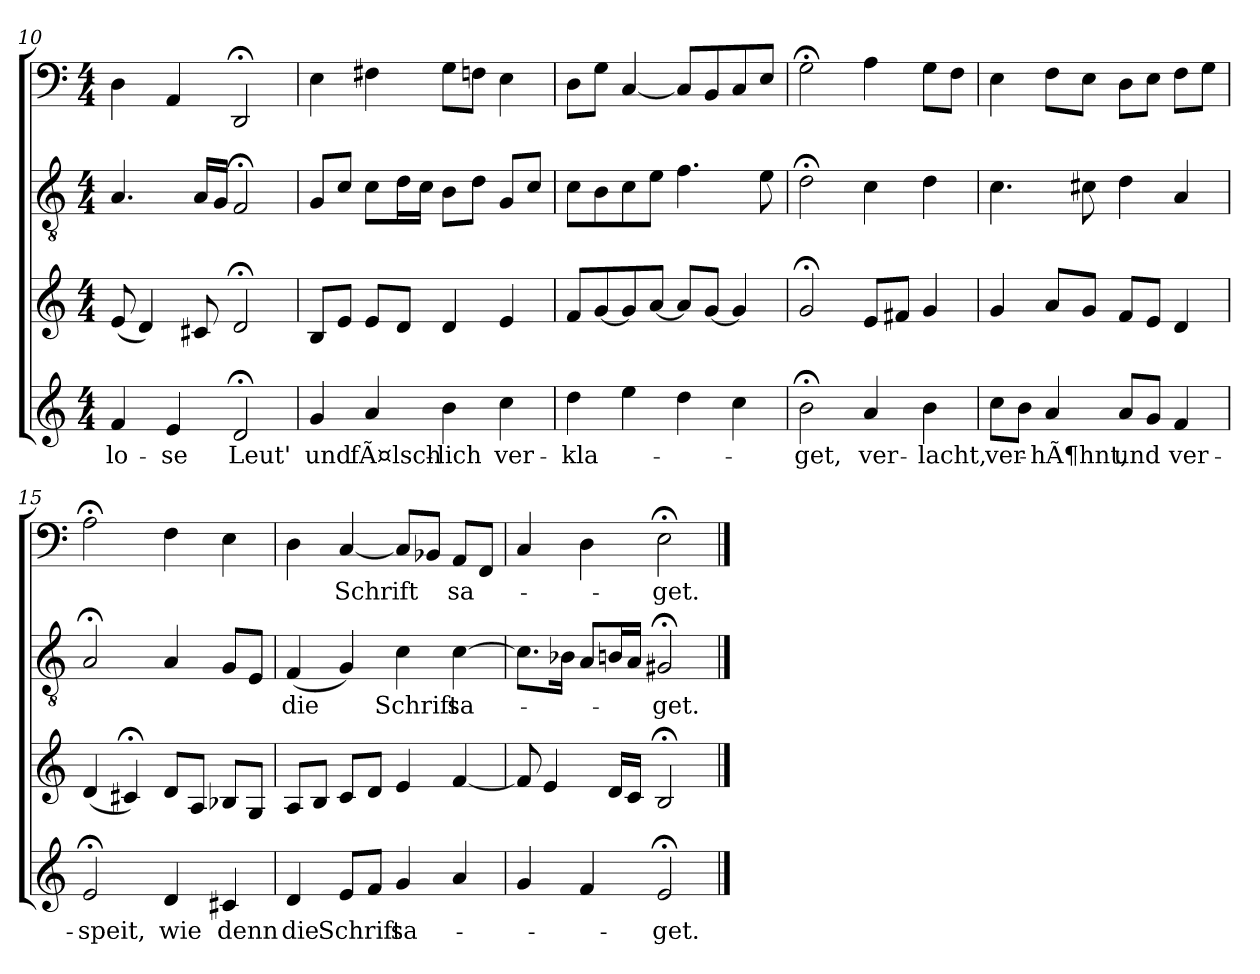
**kern	**text	**kern	**kern	**text	**kern	**text
*part4	*part4	*part3	*part2	*part2	*part1	*part1
*staff4	*staff4	*staff3	*staff2	*staff2	*staff1	*staff1
*clefG2	*	*clefG2	*clefGv2	*	*clefF4	*
*k[]	*	*k[]	*k[]	*	*k[]	*
*a:	*	*a:	*a:	*	*a:	*
*M4/4	*	*M4/4	*M4/4	*	*M4/4	*
=10	=10	=10	=10	=10	=10	=10
4f	-lo-	(8e	4.A	.	4D	.
.	.	4d)	.	.	.	.
4e	-se	.	.	.	4AA	.
.	.	8c#X	16ALL	.	.	.
.	.	.	16GJJ	.	.	.
2d;<	Leut'	2d;<	2F;<	.	2DD;<	.
=11	=11	=11	=11	=11	=11	=11
4g	und	8BL	8GL	.	4E	.
.	.	8eJ	8cJ	.	.	.
4a	fÃ¤lsch-	8eL	8cL	.	4F#X	.
.	.	8dJ	16dL	.	.	.
.	.	.	16cJJ	.	.	.
4b	-lich	4d	8BL	.	8GL	.
.	.	.	8dJ	.	8FnJ	.
4cc	ver-	4e	8GL	.	4E	.
.	.	.	8cJ	.	.	.
=12	=12	=12	=12	=12	=12	=12
4dd	-kla-	8fL	8cL	.	8DL	.
.	.	[8g	8B	.	8GJ	.
4ee	.	8g]	8c	.	[4C	.
.	.	[8aJ	8eJ	.	.	.
4dd	.	8aL]	4.f	.	8CL]	.
.	.	[8gJ	.	.	8BB	.
4cc	.	4g]	.	.	8C	.
.	.	.	8e	.	8EJ	.
=13	=13	=13	=13	=13	=13	=13
2b;<	-get,	2g;<	2d;<	.	2G;<	.
4a	ver-	8eL	4c	.	4A	.
.	.	8f#XJ	.	.	.	.
4b	-lacht,	4g	4d	.	8GL	.
.	.	.	.	.	8FJ	.
=14	=14	=14	=14	=14	=14	=14
8ccL	ver-	4g	4.c	.	4E	.
8bJ	.	.	.	.	.	.
4a	-hÃ¶hnt,	8aL	.	.	8FL	.
.	.	8gJ	8c#X	.	8EJ	.
8aL	und	8fL	4d	.	8DL	.
8gJ	.	8eJ	.	.	8EJ	.
4f	ver-	4d	4A	.	8FL	.
.	.	.	.	.	8GJ	.
=15	=15	=15	=15	=15	=15	=15
2e;<	-speit,	(4d	2A;<	.	2A;<	.
.	.	4c#X;<)	.	.	.	.
4d	wie	8dL	4A	.	4F	.
.	.	8AJ	.	.	.	.
4c#X	denn	8B-XL	8GL	.	4E	.
.	.	8GJ	8EJ	.	.	.
=16	=16	=16	=16	=16	=16	=16
4d	die	8AL	(4F	die	4D	.
.	.	8BJ	.	.	.	.
8eL	Schrift	8cL	4G)	.	[4C	Schrift
8fJ	.	8dJ	.	.	.	.
4g	sa-	4e	4c	Schrift	8CL]	.
.	.	.	.	.	8BB-XJ	.
4a	.	[4f	[4c	sa-	8AAL	sa-
.	.	.	.	.	8FFJ	.
=17	=17	=17	=17	=17	=17	=17
4g	.	8f]	8.cL]	.	4C	.
.	.	4e	.	.	.	.
.	.	.	16B-XJk	.	.	.
4f	.	.	8AL	.	4D	.
.	.	16dLL	16BnL	.	.	.
.	.	16cJJ	16AJJ	.	.	.
2e;<	-get.	2B;<	2G#X;<	-get.	2E;<	-get.
==	==	==	==	==	==	==
*-	*-	*-	*-	*-	*-	*-
